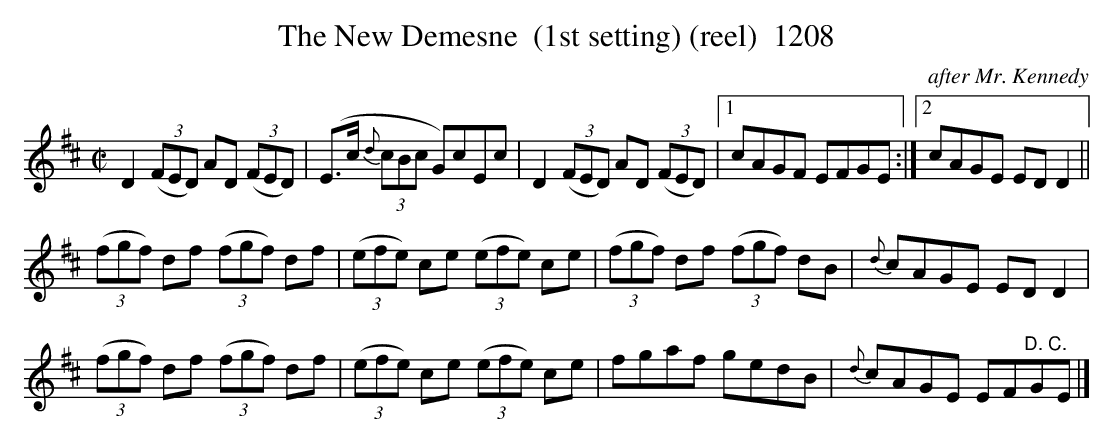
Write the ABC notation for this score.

X:1
T: The New Demesne  (1st setting) (reel)  1208
C:after Mr. Kennedy
BRENNAN July 2003 (HTTP://WWW.SOSYOURMOM.COM)
M:C|
L:1/8
K:D
D2 (3(FED) AD  (3(FED)|(E3/2c/2 (3{d}cBc G)cEc|D2 (3(FED) AD  (3(FED)|[1cAGF EFGE:|[2cAGE ED D2||
(3(fgf) df  (3(fgf) df| (3(efe) ce  (3(efe) ce|(3(fgf) df  (3(fgf) dB|{d}cAGE ED D2|
(3(fgf) df  (3(fgf) df| (3(efe) ce  (3(efe) ce|fgaf gedB|{d}cAGE EF"^D. C. "GE|]
